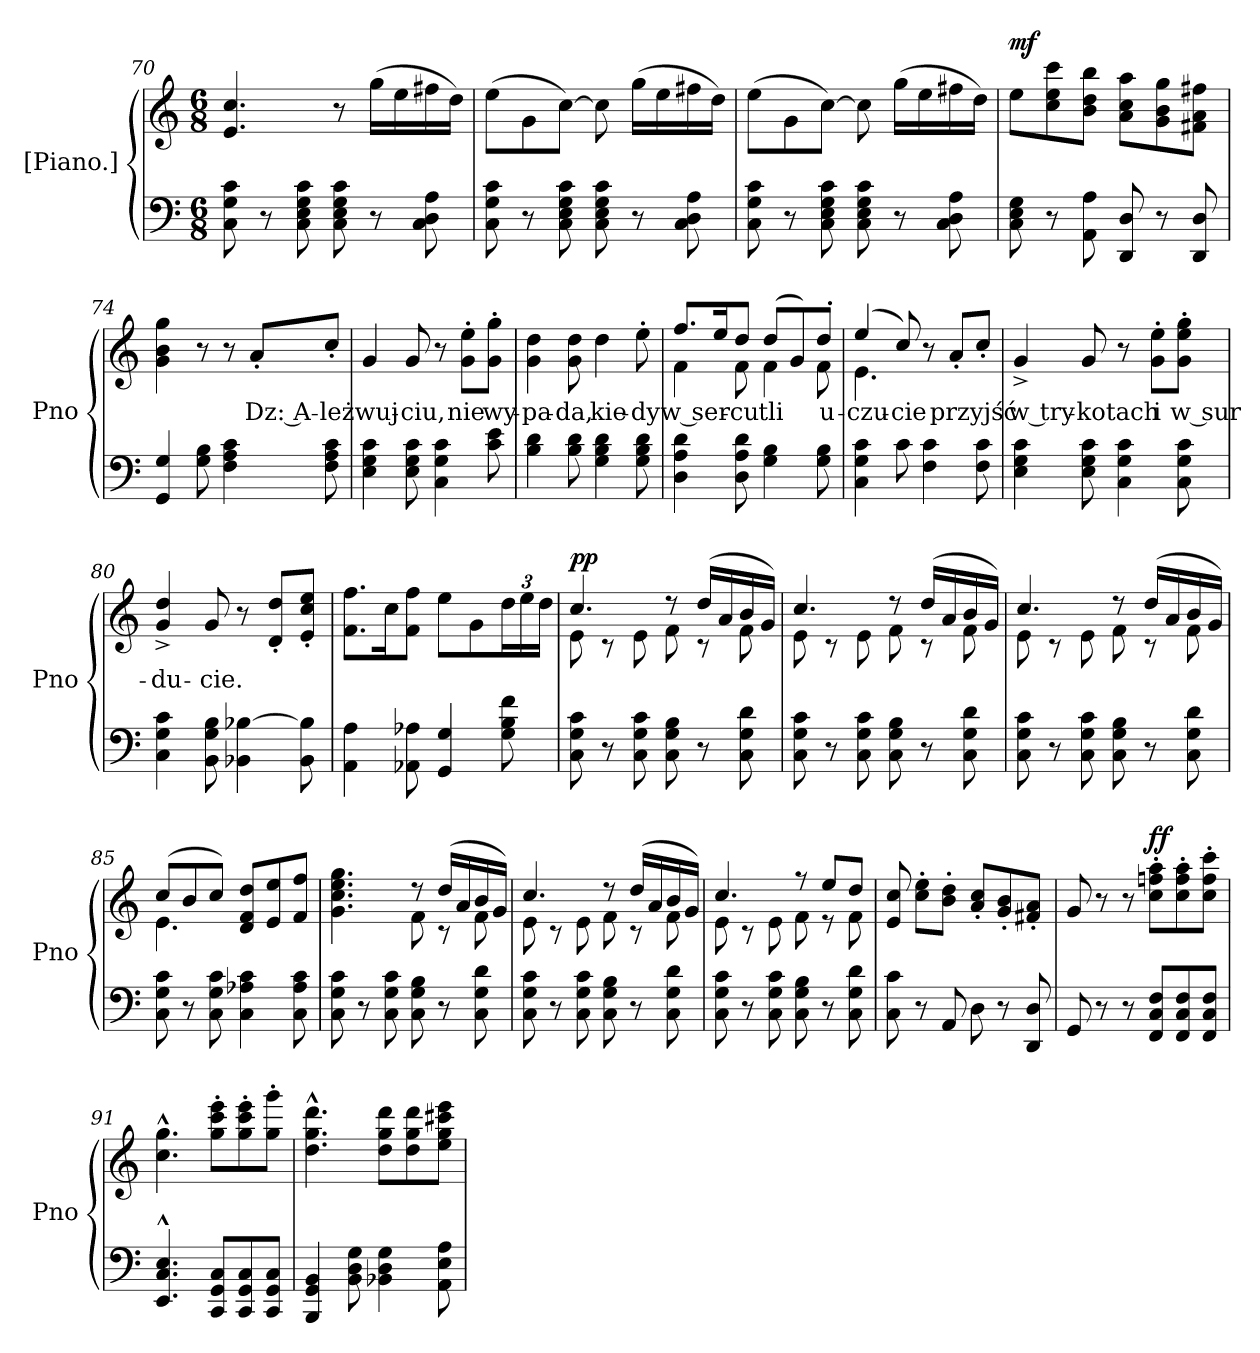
**kern	**kern	**text	**dynam
*part1	*part1	*part1	*part1
*staff2	*staff1	*staff1	*staff1/2
*I"[Piano.]	*	*	*
*I'Pno	*	*	*
*clefF4	*clefG2	*	*
*k[]	*k[]	*	*
*C:	*C:	*	*
*M6/8	*M6/8	*	*
=70	=70	=70	=70
8C\ 8G\ 8c\	4.e/ 4.cc/	.	.
8r	.	.	.
8C\ 8E\ 8G\ 8c\	.	.	.
8C\ 8E\ 8G\ 8c\	8r	.	.
8r	(16gg\LL	.	.
.	16ee\	.	.
8C\ 8D\ 8A\	16ff#X\	.	.
.	16dd\JJ)	.	.
=71	=71	=71	=71
8C\ 8G\ 8c\	(8ee\L	.	.
8r	8g\	.	.
8C\ 8E\ 8G\ 8c\	[8cc\J)	.	.
8C\ 8E\ 8G\ 8c\	8cc\]	.	.
8r	(16gg\LL	.	.
.	16ee\	.	.
8C\ 8D\ 8A\	16ff#X\	.	.
.	16dd\JJ)	.	.
=72	=72	=72	=72
8C\ 8G\ 8c\	(8ee\L	.	.
8r	8g\	.	.
8C\ 8E\ 8G\ 8c\	[8cc\J)	.	.
8C\ 8E\ 8G\ 8c\	8cc\]	.	.
8r	(16gg\LL	.	.
.	16ee\	.	.
8C\ 8D\ 8A\	16ff#X\	.	.
.	16dd\JJ)	.	.
=73	=73	=73	=73
8C\ 8E\ 8G\	8ee\L	.	mf
8r	8cc\ 8ee\ 8ccc\	.	.
8AA\ 8A\	8b\ 8dd\ 8bb\J	.	.
8DD/ 8D/	8a\ 8cc\ 8aa\L	.	.
8r	8g\ 8b\ 8gg\	.	.
8DD/ 8D/	8f#X\ 8a\ 8ff#X\J	.	.
=74	=74	=74	=74
4GG/ 4G/	4g\ 4b\ 4gg\	.	.
8G\ 8B\	8r	.	.
4F\ 4A\ 4c\	8r	.	.
.	8a'/L	Dz: A-	.
8F\ 8A\ 8c\	8cc'/J	-leż	.
=75	=75	=75	=75
4E\ 4G\ 4c\	4g/	wuj-	.
8E\ 8G\ 8c\	8g/	-ciu,	.
4C\ 4G\ 4c\	8r	.	.
.	8g'\ 8ee'\L	nie	.
8c\ 8e\	8g'\ 8gg'\J	wy-	.
=76	=76	=76	=76
4B\ 4d\	4g\ 4dd\	-pa-	.
8B\ 8d\	8g\ 8dd\	-da,	.
4G\ 4B\ 4d\	4dd\	kie-	.
8G\ 8B\ 8d\	8ee'\	-dy	.
=77	=77	=77	=77
*	*^	*	*
4D\ 4A\ 4d\	8.ff/L	4f\	w ser-	.
.	16ee/K	.	.	.
8D\ 8A\ 8d\	8dd/J	8f\	-cu	.
4G\ 4B\	(8dd/L	4f\	tli	.
.	8g/)	.	.	.
8G\ 8B\	8dd'/J	8f\	u-	.
=78	=78	=78	=78	=78
4C\ 4G\ 4c\	(4ee/	4.e\	-czu-	.
8c\	8cc/)	.	-cie	.
4F\ 4c\	8r	8ryy	.	.
.	8a'/L	4ryy	przyjść	.
8F\ 8c\	8cc'/J	.	.	.
*	*v	*v	*	*
=79	=79	=79	=79
4E\ 4G\ 4c\	4g^/	w try-	.
8E\ 8G\ 8c\	8g/	-kotach	.
4C\ 4G\ 4c\	8r	.	.
.	8g'\ 8ee'\L	i	.
8C\ 8G\ 8c\	8g'\ 8ee'\ 8gg'\J	w sur-	.
=80	=80	=80	=80
4C\ 4G\ 4c\	4g^/ 4dd^/	-du-	.
8BB\ 8G\ 8B\	8g/	-cie.	.
4BB-X\ [4B-X\	8r	.	.
.	8d'/ 8dd'/L	.	.
8BB-\ 8B-]\	8e'/ 8cc'/ 8ee'/J	.	.
=81	=81	=81	=81
4AA\ 4A\	8.f\ 8.ff\L	.	.
.	16cc\K	.	.
8AA-X\ 8A-X\	8f\ 8ff\J	.	.
4GG/ 4G/	8ee\L	.	.
.	8g\	.	.
8G\ 8B\ 8f\	24dd\L	.	.
.	24ee\	.	.
.	24dd\JJ	.	.
=82	=82	=82	=82
*	*^	*	*
8C\ 8G\ 8c\	4.cc/	8e\	.	pp
8r	.	8r	.	.
8C\ 8G\ 8c\	.	8e\	.	.
8C\ 8G\ 8B\	8r	8f\	.	.
8r	(16dd/LL	8r	.	.
.	16a/	.	.	.
8C\ 8G\ 8d\	16b/	8f\	.	.
.	16g/JJ)	.	.	.
=83	=83	=83	=83	=83
8C\ 8G\ 8c\	4.cc/	8e\	.	.
8r	.	8r	.	.
8C\ 8G\ 8c\	.	8e\	.	.
8C\ 8G\ 8B\	8r	8f\	.	.
8r	(16dd/LL	8r	.	.
.	16a/	.	.	.
8C\ 8G\ 8d\	16b/	8f\	.	.
.	16g/JJ)	.	.	.
=84	=84	=84	=84	=84
8C\ 8G\ 8c\	4.cc/	8e\	.	.
8r	.	8r	.	.
8C\ 8G\ 8c\	.	8e\	.	.
8C\ 8G\ 8B\	8r	8f\	.	.
8r	(16dd/LL	8r	.	.
.	16a/	.	.	.
8C\ 8G\ 8d\	16b/	8f\	.	.
.	16g/JJ)	.	.	.
=85	=85	=85	=85	=85
8C\ 8G\ 8c\	(8cc/L	4.e\	.	.
8r	8b/	.	.	.
8C\ 8G\ 8c\	8cc/J)	.	.	.
4C\ 4A-X\ 4c\	8d/ 8f/ 8dd/L	8ryy	.	.
.	8e/ 8ee/	4ryy	.	.
8C\ 8A-\ 8c\	8f/ 8ff/J	.	.	.
=86	=86	=86	=86	=86
8C\ 8G\ 8c\	4.g\ 4.cc\ 4.ee\ 4.gg\	4.ryy	.	.
8r	.	.	.	.
8C\ 8G\ 8c\	.	.	.	.
8C\ 8G\ 8B\	8r	8f\	.	.
8r	(16dd/LL	8r	.	.
.	16a/	.	.	.
8C\ 8G\ 8d\	16b/	8f\	.	.
.	16g/JJ)	.	.	.
=87	=87	=87	=87	=87
8C\ 8G\ 8c\	4.cc/	8e\	.	.
8r	.	8r	.	.
8C\ 8G\ 8c\	.	8e\	.	.
8C\ 8G\ 8B\	8r	8f\	.	.
8r	(16dd/LL	8r	.	.
.	16a/	.	.	.
8C\ 8G\ 8d\	16b/	8f\	.	.
.	16g/JJ)	.	.	.
=88	=88	=88	=88	=88
8C\ 8G\ 8c\	4.cc/	8e\	.	.
8r	.	8r	.	.
8C\ 8G\ 8c\	.	8e\	.	.
8C\ 8G\ 8B\	8r	8f\	.	.
8r	8ee/L	8r	.	.
8C\ 8G\ 8d\	8dd/J	8f\	.	.
*	*v	*v	*	*
=89	=89	=89	=89
8C\ 8c\	8e/ 8cc/	.	.
8r	8cc'\ 8ee'\L	.	.
8AA/	8b'\ 8dd'\J	.	.
8D\	8a'/ 8cc'/L	.	.
8r	8g'/ 8b'/	.	.
8DD/ 8D/	8f#X'/ 8a'/J	.	.
=90	=90	=90	=90
8GG/	8g/	.	.
8r	8r	.	.
8r	8r	.	.
8FF/ 8C/ 8F/L	8cc'\ 8ffn'\ 8aa'\L	.	ff
8FF/ 8C/ 8F/	8cc'\ 8ff'\ 8aa'\	.	.
8FF/ 8C/ 8F/J	8cc'\ 8ff'\ 8ccc'\J	.	.
=91	=91	=91	=91
4.EE^^/ 4.C^^/ 4.E^^/	4.cc^^\ 4.gg^^\	.	.
8CC/ 8GG/ 8C/L	8gg'\ 8ccc'\ 8eee'\L	.	.
8CC/ 8GG/ 8C/	8gg'\ 8ccc'\ 8eee'\	.	.
8CC/ 8GG/ 8C/J	8gg'\ 8ggg'\J	.	.
=92	=92	=92	=92
4BBB/ 4GG/ 4BB/	4.dd^^\ 4.gg^^\ 4.ddd^^\	.	.
8BB\ 8D\ 8G\	.	.	.
4BB-X\ 4D\ 4G\	8dd\ 8gg\ 8ddd\L	.	.
.	8dd\ 8gg\ 8ddd\	.	.
8AA\ 8E\ 8A\	8ee\ 8gg\ 8ccc#X\ 8eee\J	.	.
=	=	=	=
*-	*-	*-	*-
